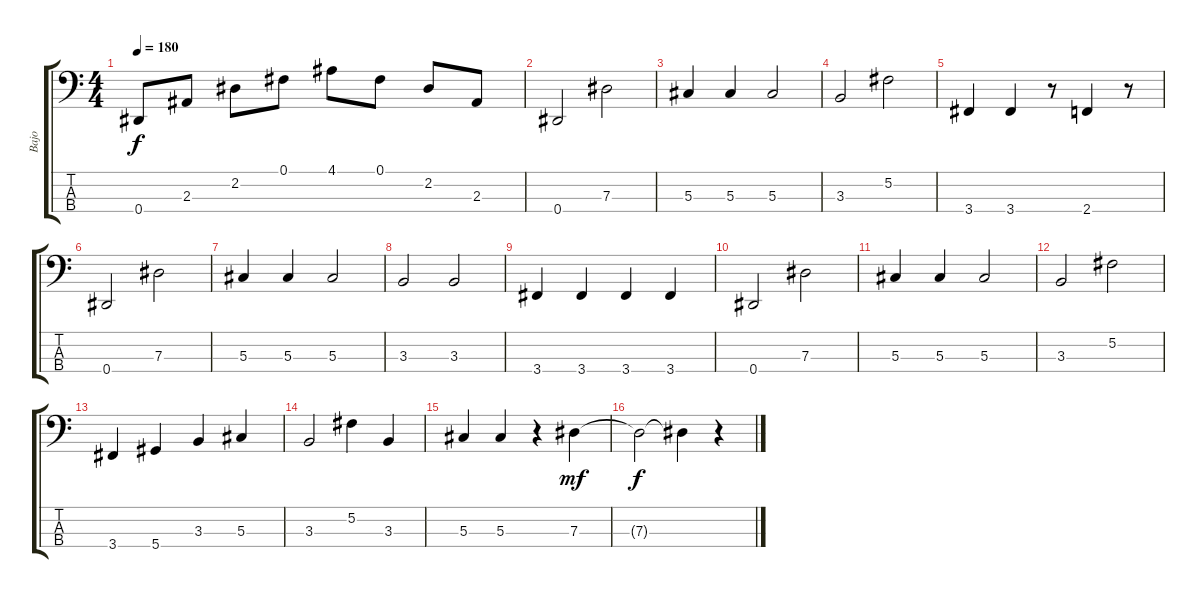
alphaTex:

\track ("Bajo" "Bajo") {instrument electricbassfinger}
\staff {score tabs}
\tuning (Gb2 Db2 Ab1 Eb1) {hide}
\ts (4 4)
\tempo 180
\clef f4
\ks c
0.4.8{dy f} 2.3.8 2.2.8 0.1.8 4.1.8 0.1.8 2.2.8 2.3.8 |
0.4.2 7.3.2 |
5.3.4 5.3.4 5.3.2 |
3.3.2 5.2.2 |
3.4.4 3.4.4 r.8 2.4.4 r.8 |
0.4.2 7.3.2 |
5.3.4 5.3.4 5.3.2 |
3.3.2 3.3.2 |
3.4.4 3.4.4 3.4.4 3.4.4 |
0.4.2 7.3.2 |
5.3.4 5.3.4 5.3.2 |
3.3.2 5.2.2 |
3.4.4 5.4.4 3.3.4 5.3.4 |
3.3.2 5.2.4 3.3.4 |
5.3.4 5.3.4 r.4 7.3.4{dy mf} |
7.3{t}.2{dy f} 7.3{t}.4 r.4
